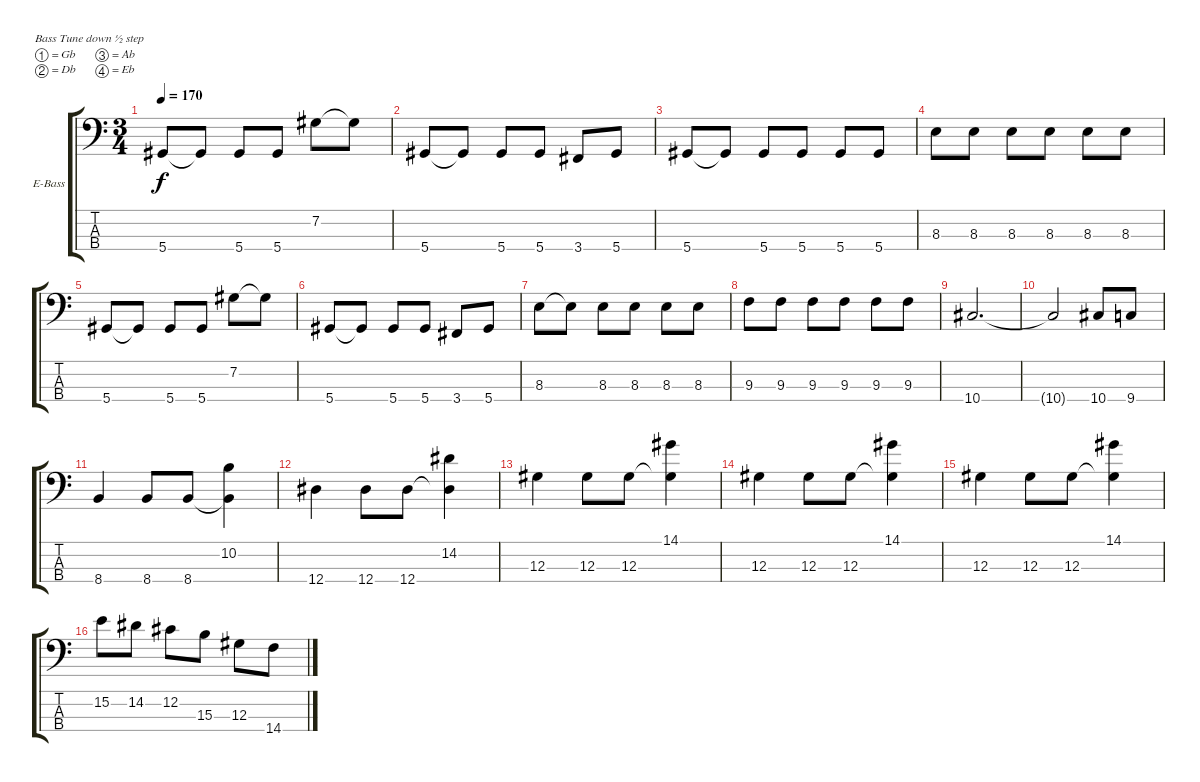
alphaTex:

\bracketExtendMode groupsimilarinstruments
\firstSystemTrackNameOrientation horizontal
\otherSystemsTrackNameOrientation horizontal
\track ("Kristian - Bass" "E-Bass") {instrument electricbassfinger}
\staff {score tabs}
\tuning (Gb2 Db2 Ab1 Eb1)
\ts (3 4)
\tempo 170
\clef f4
\ks c
5.4.8{dy f} 5.4{t}.8 5.4.8 5.4.8 7.2.8 7.2{t}.8 |
5.4.8 5.4{t}.8 5.4.8 5.4.8 3.4.8 5.4.8 |
5.4.8 5.4{t}.8 5.4.8 5.4.8 5.4.8 5.4.8 |
8.3.8 8.3.8 8.3.8 8.3.8 8.3.8 8.3.8 |
5.4.8 5.4{t}.8 5.4.8 5.4.8 7.2.8 7.2{t}.8 |
5.4.8 5.4{t}.8 5.4.8 5.4.8 3.4.8 5.4.8 |
8.3.8 8.3{t}.8 8.3.8 8.3.8 8.3.8 8.3.8 |
9.3.8 9.3.8 9.3.8 9.3.8 9.3.8 9.3.8 |
10.4.2{d} |
10.4{t}.2 10.4.8 9.4.8 |
8.4.4 8.4.8 8.4.8 (10.2 8.4{t}).4 |
12.4.4 12.4.8 12.4.8 (14.2 12.4{t}).4 |
12.3.4 12.3.8 12.3.8 (14.1 12.3{t}).4 |
12.3.4 12.3.8 12.3.8 (14.1 12.3{t}).4 |
12.3.4 12.3.8 12.3.8 (14.1 12.3{t}).4 |
15.2.8 14.2.8 12.2.8 15.3.8 12.3.8 14.4.8
